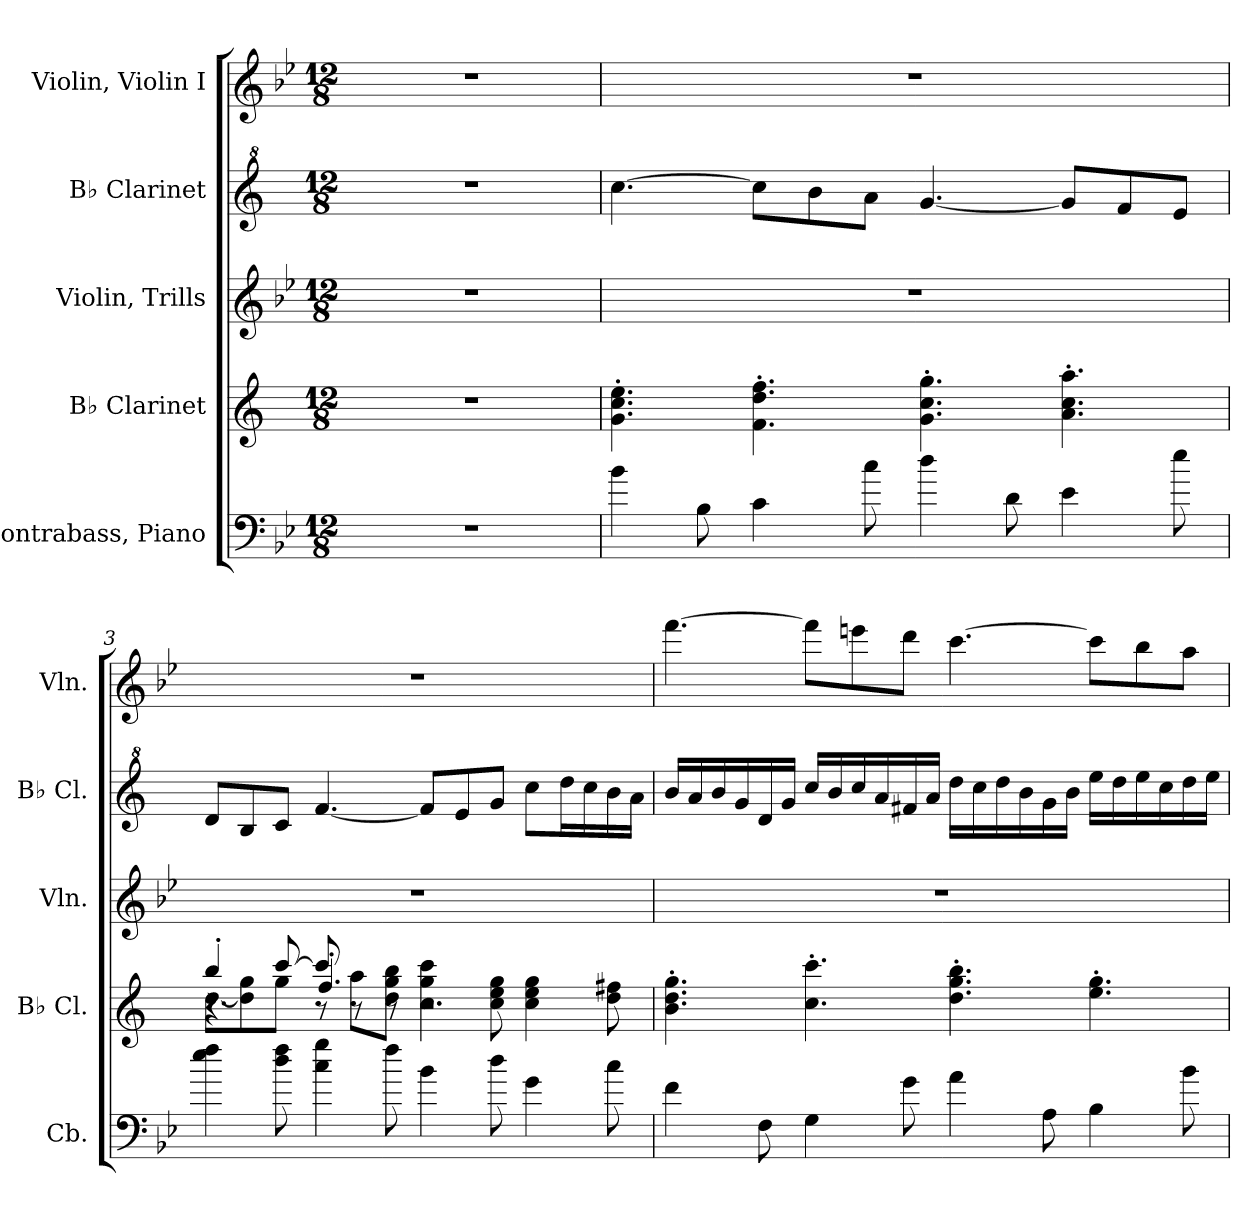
**kern	**kern	**kern	**kern	**kern
*part5	*part4	*part3	*part2	*part1
*staff5	*staff4	*staff3	*staff2	*staff1
*I"Contrabass, Piano	*I"B♭ Clarinet	*I"Violin, Trills	*I"B♭ Clarinet	*I"Violin, Violin I
*I'Cb.	*I'B♭ Cl.	*I'Vln.	*I'B♭ Cl.	*I'Vln.
*clefF4	*clefG2	*clefG2	*clefG^2	*clefG2
*ITrd7c12	*ITrd1c2	*	*ITrd1c2	*
*k[b-e-]	*k[b-e-]	*k[b-e-]	*k[b-e-]	*k[b-e-]
*M12/8	*M12/8	*M12/8	*M12/8	*M12/8
=1	=1	=1	=1	=1
1.r	1.r	1.r	1.r	1.r
=2	=2	=2	=2	=2
*	*	*	*	*MM30
4B-\	4.f\' 4.b-\' 4.dd\'	1.r	[4.bb-\	1.r
8BB-\	.	.	.	.
4C\	4.e-\' 4.cc\' 4.ee-\'	.	8bb-\L]	.
.	.	.	8aa\	.
8c\	.	.	8gg\J	.
4d\	4.f\' 4.b-\' 4.ff\'	.	[4.ff/	.
8D\	.	.	.	.
4E-\	4.g\' 4.b-\' 4.gg\'	.	8ff/L]	.
.	.	.	8ee-/	.
8e-\	.	.	8dd/J	.
=3	=3	=3	=3	=3
*	*^	*	*	*
*	*	*^	*	*	*
4e-\ 4f\	4aa'/	[8cc\L	4.r	1.r	8cc/L	1.r
.	.	8cc]\ 8ff\	.	.	8a/	.
8d\ 8f\	[8bb-/	8ff\J	.	.	8b-/J	.
4c\ 4g\	8bb-/]	8r	4.ee-'/	.	[4.ee-/	.
.	8r	8gg\L	.	.	.	.
8f\	8r	8cc\ 8ff\ 8aa\J	.	.	.	.
4B-\	2.r	4b-\ 4ff\ 4bb-\	2.r	.	8ee-/L]	.
.	.	.	.	.	8dd/	.
8d\	.	8b-\ 8dd\ 8ff\	.	.	8ff/J	.
4G\	.	4b-\ 4dd\ 4ff\	.	.	8bb-\L	.
.	.	.	.	.	16ccc\L	.
.	.	.	.	.	16bb-\	.
8c\	.	8cc\ 8een\	.	.	16aa\	.
.	.	.	.	.	16gg\JJ	.
*	*v	*v	*v	*	*	*
!!LO:LB:g=z
=4	=4	=4	=4	=4
4F\	4.a\' 4.cc\' 4.ff\'	1.r	16aa/LL	[4.fff\
.	.	.	16gg/	.
.	.	.	16aa/	.
.	.	.	16ff/	.
8FF\	.	.	16cc/	.
.	.	.	16ff/JJ	.
4GG\	4.b-\' 4.bb-\'	.	16bb-/LL	8fff\L]
.	.	.	16aa/	.
.	.	.	16bb-/	8eeen\
.	.	.	16gg/	.
8G\	.	.	16een/	8ddd\J
.	.	.	16gg/JJ	.
4A\	4.cc\' 4.ff\' 4.aa\'	.	16ccc\LL	[4.ccc\
.	.	.	16bb-\	.
.	.	.	16ccc\	.
.	.	.	16aa\	.
8AA\	.	.	16ff\	.
.	.	.	16aa\JJ	.
4BB-\	4.dd\' 4.ff\'	.	16ddd\LL	8ccc\L]
.	.	.	16ccc\	.
.	.	.	16ddd\	8bb-\
.	.	.	16bb-\	.
8B-\	.	.	16ccc\	8aa\J
.	.	.	16ddd\JJ	.
=	=	=	=	=
*-	*-	*-	*-	*-
